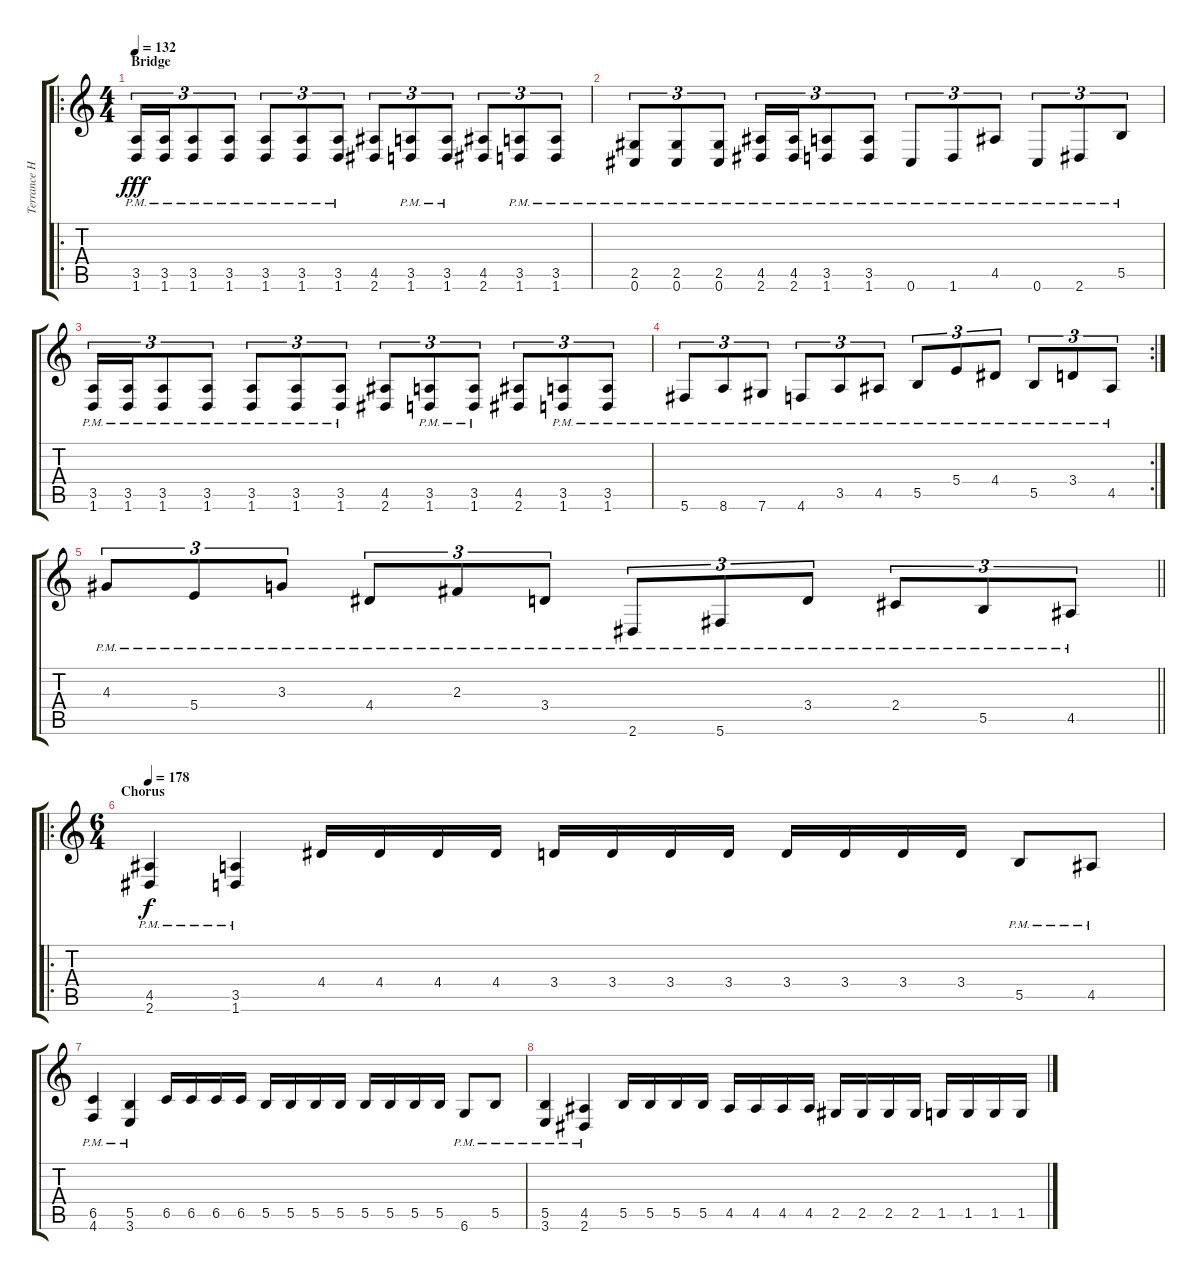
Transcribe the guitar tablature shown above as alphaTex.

\track ("Terrance Hobbs" "Terrance H") {instrument distortionguitar}
\staff {score tabs}
\tuning (Db4 Ab3 E3 B2 Gb2 Db2) {hide}
\ro
\ts (4 4)
\section ("" "Bridge")
\tempo 132
\clef g2
\ks c
(3.5{pm} 1.6{pm}).16{tu (3 2) dy fff} (3.5{pm} 1.6{pm}).16{tu (3 2)} (3.5{pm} 1.6{pm}).8{tu (3 2)} (3.5{pm} 1.6{pm}).8{tu (3 2)} (3.5{pm} 1.6{pm}).8{tu (3 2)} (3.5{pm} 1.6{pm}).8{tu (3 2)} (3.5{pm} 1.6{pm}).8{tu (3 2)} (4.5 2.6).8{tu (3 2)} (3.5{pm} 1.6{pm}).8{tu (3 2)} (3.5{pm} 1.6{pm}).8{tu (3 2)} (4.5 2.6).8{tu (3 2)} (3.5{pm} 1.6{pm}).8{tu (3 2)} (3.5{pm} 1.6{pm}).8{tu (3 2)} |
(2.5{pm} 0.6{pm}).8{tu (3 2)} (2.5{pm} 0.6{pm}).8{tu (3 2)} (2.5{pm} 0.6{pm}).8{tu (3 2)} (4.5{pm} 2.6{pm}).16{tu (3 2)} (4.5{pm} 2.6{pm}).16{tu (3 2)} (3.5{pm} 1.6{pm}).8{tu (3 2)} (3.5{pm} 1.6{pm}).8{tu (3 2)} 0.6{pm}.8{tu (3 2)} 1.6{pm}.8{tu (3 2)} 4.5{pm}.8{tu (3 2)} 0.6{pm}.8{tu (3 2)} 2.6{pm}.8{tu (3 2)} 5.5{pm}.8{tu (3 2)} |
(3.5{pm} 1.6{pm}).16{tu (3 2)} (3.5{pm} 1.6{pm}).16{tu (3 2)} (3.5{pm} 1.6{pm}).8{tu (3 2)} (3.5{pm} 1.6{pm}).8{tu (3 2)} (3.5{pm} 1.6{pm}).8{tu (3 2)} (3.5{pm} 1.6{pm}).8{tu (3 2)} (3.5{pm} 1.6{pm}).8{tu (3 2)} (4.5 2.6).8{tu (3 2)} (3.5{pm} 1.6{pm}).8{tu (3 2)} (3.5{pm} 1.6{pm}).8{tu (3 2)} (4.5 2.6).8{tu (3 2)} (3.5{pm} 1.6{pm}).8{tu (3 2)} (3.5{pm} 1.6{pm}).8{tu (3 2)} |
\rc 2
5.6{pm}.8{tu (3 2)} 8.6{pm}.8{tu (3 2)} 7.6{pm}.8{tu (3 2)} 4.6{pm}.8{tu (3 2)} 3.5{pm}.8{tu (3 2)} 4.5{pm}.8{tu (3 2)} 5.5{pm}.8{tu (3 2)} 5.4{pm}.8{tu (3 2)} 4.4{pm}.8{tu (3 2)} 5.5{pm}.8{tu (3 2)} 3.4{pm}.8{tu (3 2)} 4.5{pm}.8{tu (3 2)} |
\barLineRight lightlight
4.3{pm}.8{tu (3 2)} 5.4{pm}.8{tu (3 2)} 3.3{pm}.8{tu (3 2)} 4.4{pm}.8{tu (3 2)} 2.3{pm}.8{tu (3 2)} 3.4{pm}.8{tu (3 2)} 2.6{pm}.8{tu (3 2)} 5.6{pm}.8{tu (3 2)} 3.4{pm}.8{tu (3 2)} 2.4{pm}.8{tu (3 2)} 5.5{pm}.8{tu (3 2)} 4.5{pm}.8{tu (3 2)} |
\ro
\ts (6 4)
\section ("" "Chorus")
\tempo 178
(4.5{pm} 2.6{pm}).4{dy f} (3.5{pm} 1.6{pm}).4 4.4.16 4.4.16 4.4.16 4.4.16 3.4.16 3.4.16 3.4.16 3.4.16 3.4.16 3.4.16 3.4.16 3.4.16 5.5{pm}.8 4.5{pm}.8 |
(6.5{pm} 4.6{pm}).4 (5.5{pm} 3.6{pm}).4 6.5.16 6.5.16 6.5.16 6.5.16 5.5.16 5.5.16 5.5.16 5.5.16 5.5.16 5.5.16 5.5.16 5.5.16 6.6{pm}.8 5.5{pm}.8 |
(5.5{pm} 3.6{pm}).4 (4.5{pm} 2.6{pm}).4 5.5.16 5.5.16 5.5.16 5.5.16 4.5.16 4.5.16 4.5.16 4.5.16 2.5.16 2.5.16 2.5.16 2.5.16 1.5.16 1.5.16 1.5.16 1.5.16
